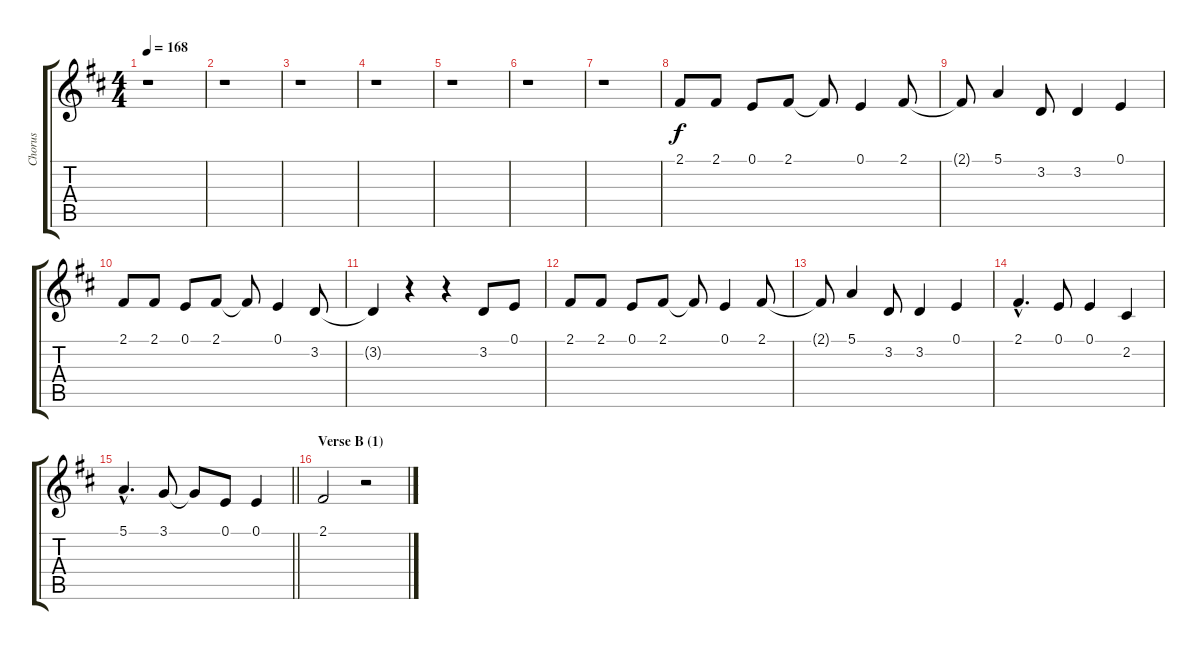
\track ("Chorus" "Chorus") {instrument sopranosax}
\staff {score tabs}
\tuning (E4 B3 G3 D3 A2 E2) {hide}
\ts (4 4)
\tempo 168
\clef g2
\ks d
r.1{dy f} |
r.1 |
r.1 |
r.1 |
r.1 |
r.1 |
r.1 |
2.1.8 2.1.8 0.1.8 2.1.8 2.1{t}.8 0.1.4 2.1.8 |
2.1{t}.8 5.1.4 3.2.8 3.2.4 0.1.4 |
2.1.8 2.1.8 0.1.8 2.1.8 2.1{t}.8 0.1.4 3.2.8 |
3.2{t}.4 r.4 r.4 3.2.8 0.1.8 |
2.1.8 2.1.8 0.1.8 2.1.8 2.1{t}.8 0.1.4 2.1.8 |
2.1{t}.8 5.1.4 3.2.8 3.2.4 0.1.4 |
2.1{hac}.4{d} 0.1.8 0.1.4 2.2.4 |
\barLineRight lightlight
5.1{hac}.4{d} 3.1.8 3.1{t}.8 0.1.8 0.1.4 |
\section ("" "Verse B (1)")
2.1.2 r.2
